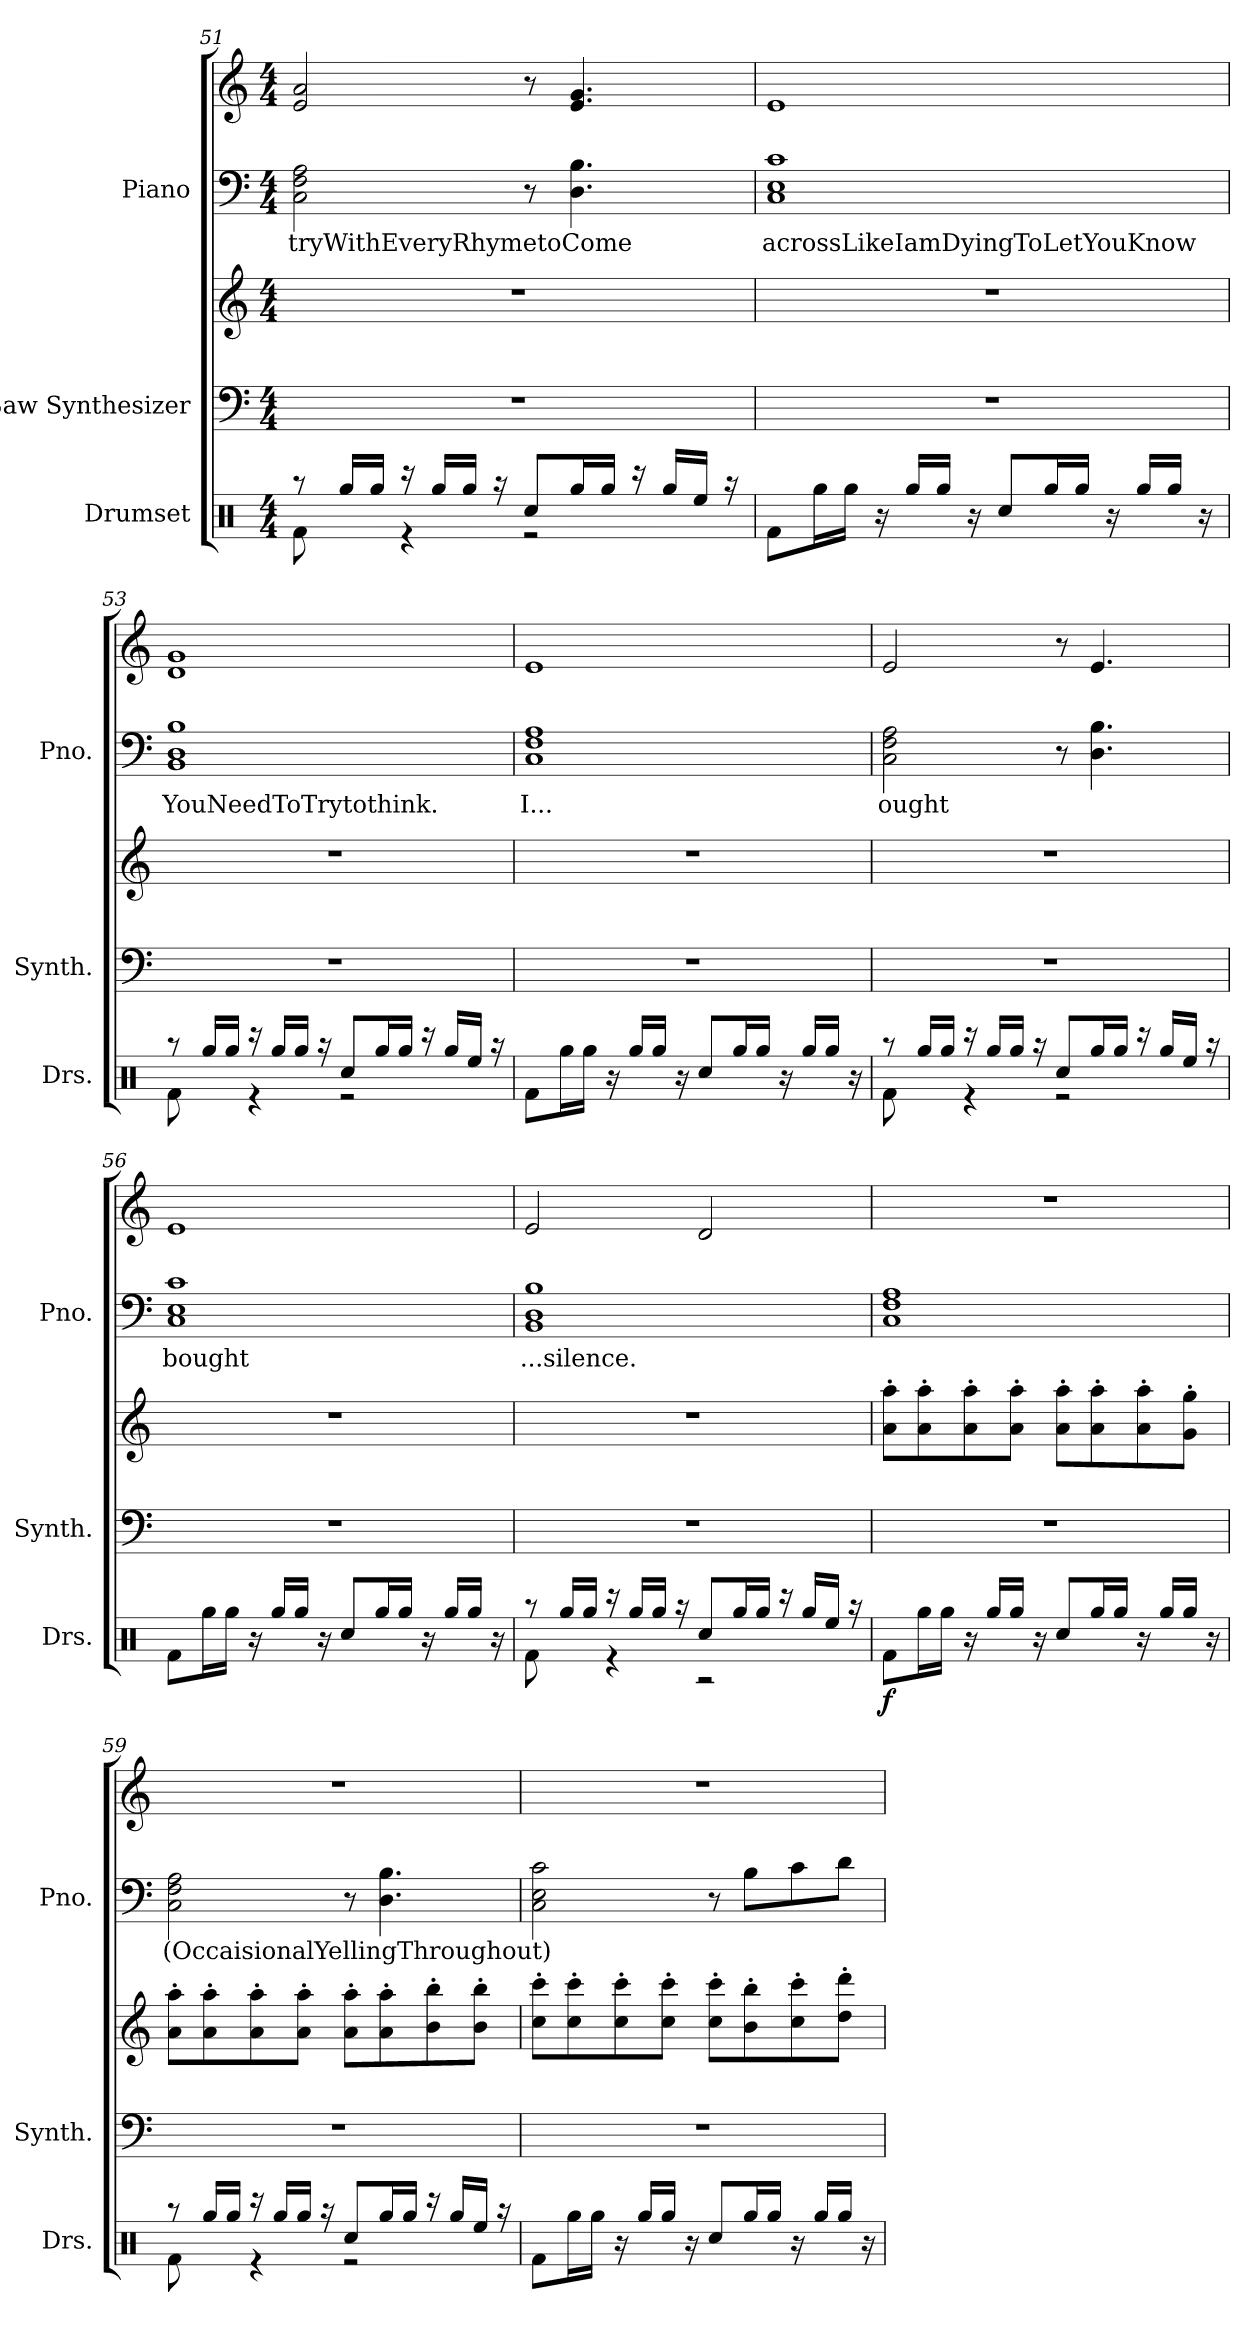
**kern	**dynam	**kern	**kern	**kern	**text	**kern
*part3	*part3	*part2	*part2	*part1	*part1	*part1
*staff5	*staff5	*staff4	*staff3	*staff2	*staff2	*staff1
*I"Drumset	*	*I"Saw Synthesizer	*	*I"Piano	*	*
*I'Drs.	*	*I'Synth.	*	*I'Pno.	*	*
!!LO:LB:g=z
*clefX	*	*clefF4	*clefG2	*clefF4	*	*clefG2
*k[]	*	*k[]	*k[]	*k[]	*	*k[]
*M4/4	*	*M4/4	*M4/4	*M4/4	*	*M4/4
=51	=51	=51	=51	=51	=51	=51
*^	*	*	*	*	*	*
8r	8Rf\	.	1r	1r	2C\ 2F\ 2A\	tryWithEveryRhymetoCome	2e/ 2a/
16Rgg/LL	8ryy	.	.	.	.	.	.
16Rgg/JJ	.	.	.	.	.	.	.
16r	4r	.	.	.	.	.	.
16Rgg/LL	.	.	.	.	.	.	.
16Rgg/JJ	.	.	.	.	.	.	.
16r	.	.	.	.	.	.	.
8Rcc/L	2r	.	.	.	8r	.	8r
16Rgg/L	.	.	.	.	4.D\ 4.B\	.	4.e/ 4.g/
16Rgg/JJ	.	.	.	.	.	.	.
16r	.	.	.	.	.	.	.
16Rgg/LL	.	.	.	.	.	.	.
16Ree/JJ	.	.	.	.	.	.	.
16r	.	.	.	.	.	.	.
*v	*v	*	*	*	*	*	*
=52	=52	=52	=52	=52	=52	=52
8Rf\L	.	1r	1r	1C 1E 1c	acrossLikeIamDyingToLetYouKnow	1e
16Rgg\L	.	.	.	.	.	.
16Rgg\JJ	.	.	.	.	.	.
16r	.	.	.	.	.	.
16Rgg/LL	.	.	.	.	.	.
16Rgg/JJ	.	.	.	.	.	.
16r	.	.	.	.	.	.
8Rcc/L	.	.	.	.	.	.
16Rgg/L	.	.	.	.	.	.
16Rgg/JJ	.	.	.	.	.	.
16r	.	.	.	.	.	.
16Rgg/LL	.	.	.	.	.	.
16Rgg/JJ	.	.	.	.	.	.
16r	.	.	.	.	.	.
!!LO:PB:g=z
=53	=53	=53	=53	=53	=53	=53
*^	*	*	*	*	*	*
8r	8Rf\	.	1r	1r	1BB 1D 1B	YouNeedToTrytothink.	1d 1g
16Rgg/LL	8ryy	.	.	.	.	.	.
16Rgg/JJ	.	.	.	.	.	.	.
16r	4r	.	.	.	.	.	.
16Rgg/LL	.	.	.	.	.	.	.
16Rgg/JJ	.	.	.	.	.	.	.
16r	.	.	.	.	.	.	.
8Rcc/L	2r	.	.	.	.	.	.
16Rgg/L	.	.	.	.	.	.	.
16Rgg/JJ	.	.	.	.	.	.	.
16r	.	.	.	.	.	.	.
16Rgg/LL	.	.	.	.	.	.	.
16Ree/JJ	.	.	.	.	.	.	.
16r	.	.	.	.	.	.	.
*v	*v	*	*	*	*	*	*
=54	=54	=54	=54	=54	=54	=54
8Rf\L	.	1r	1r	1C 1F 1A	I...	1e
16Rgg\L	.	.	.	.	.	.
16Rgg\JJ	.	.	.	.	.	.
16r	.	.	.	.	.	.
16Rgg/LL	.	.	.	.	.	.
16Rgg/JJ	.	.	.	.	.	.
16r	.	.	.	.	.	.
8Rcc/L	.	.	.	.	.	.
16Rgg/L	.	.	.	.	.	.
16Rgg/JJ	.	.	.	.	.	.
16r	.	.	.	.	.	.
16Rgg/LL	.	.	.	.	.	.
16Rgg/JJ	.	.	.	.	.	.
16r	.	.	.	.	.	.
!!LO:LB:g=z
=55	=55	=55	=55	=55	=55	=55
*^	*	*	*	*	*	*
8r	8Rf\	.	1r	1r	2C\ 2F\ 2A\	ought	2e/
16Rgg/LL	8ryy	.	.	.	.	.	.
16Rgg/JJ	.	.	.	.	.	.	.
16r	4r	.	.	.	.	.	.
16Rgg/LL	.	.	.	.	.	.	.
16Rgg/JJ	.	.	.	.	.	.	.
16r	.	.	.	.	.	.	.
8Rcc/L	2r	.	.	.	8r	.	8r
16Rgg/L	.	.	.	.	4.D\ 4.B\	.	4.e/
16Rgg/JJ	.	.	.	.	.	.	.
16r	.	.	.	.	.	.	.
16Rgg/LL	.	.	.	.	.	.	.
16Ree/JJ	.	.	.	.	.	.	.
16r	.	.	.	.	.	.	.
*v	*v	*	*	*	*	*	*
=56	=56	=56	=56	=56	=56	=56
8Rf\L	.	1r	1r	1C 1E 1c	bought	1e
16Rgg\L	.	.	.	.	.	.
16Rgg\JJ	.	.	.	.	.	.
16r	.	.	.	.	.	.
16Rgg/LL	.	.	.	.	.	.
16Rgg/JJ	.	.	.	.	.	.
16r	.	.	.	.	.	.
8Rcc/L	.	.	.	.	.	.
16Rgg/L	.	.	.	.	.	.
16Rgg/JJ	.	.	.	.	.	.
16r	.	.	.	.	.	.
16Rgg/LL	.	.	.	.	.	.
16Rgg/JJ	.	.	.	.	.	.
16r	.	.	.	.	.	.
!!LO:PB:g=z
=57	=57	=57	=57	=57	=57	=57
*^	*	*	*	*	*	*
8r	8Rf\	.	1r	1r	1BB 1D 1B	...silence.	2e/
16Rgg/LL	8ryy	.	.	.	.	.	.
16Rgg/JJ	.	.	.	.	.	.	.
16r	4r	.	.	.	.	.	.
16Rgg/LL	.	.	.	.	.	.	.
16Rgg/JJ	.	.	.	.	.	.	.
16r	.	.	.	.	.	.	.
8Rcc/L	2rA	.	.	.	.	.	2d/
16Rgg/L	.	.	.	.	.	.	.
16Rgg/JJ	.	.	.	.	.	.	.
16r	.	.	.	.	.	.	.
16Rgg/LL	.	.	.	.	.	.	.
16Ree/JJ	.	.	.	.	.	.	.
16r	.	.	.	.	.	.	.
*v	*v	*	*	*	*	*	*
=58	=58	=58	=58	=58	=58	=58
!	!LO:DY:b	!	!	!	!	!
8Rf\L	f	1r	8a\' 8aa\'L	1C 1F 1A	.	1r
16Rgg\L	.	.	8a\' 8aa\'	.	.	.
16Rgg\JJ	.	.	.	.	.	.
16r	.	.	8a\' 8aa\'	.	.	.
16Rgg/LL	.	.	.	.	.	.
16Rgg/JJ	.	.	8a\' 8aa\'J	.	.	.
16r	.	.	.	.	.	.
8Rcc/L	.	.	8a\' 8aa\'L	.	.	.
16Rgg/L	.	.	8a\' 8aa\'	.	.	.
16Rgg/JJ	.	.	.	.	.	.
16r	.	.	8a\' 8aa\'	.	.	.
16Rgg/LL	.	.	.	.	.	.
16Rgg/JJ	.	.	8g\' 8gg\'J	.	.	.
16r	.	.	.	.	.	.
!!LO:LB:g=z
=59	=59	=59	=59	=59	=59	=59
*^	*	*	*	*	*	*
8r	8Rf\	.	1r	8a\' 8aa\'L	2C\ 2F\ 2A\	(OccaisionalYellingThroughout)	1r
16Rgg/LL	8ryy	.	.	8a\' 8aa\'	.	.	.
16Rgg/JJ	.	.	.	.	.	.	.
16r	4r	.	.	8a\' 8aa\'	.	.	.
16Rgg/LL	.	.	.	.	.	.	.
16Rgg/JJ	.	.	.	8a\' 8aa\'J	.	.	.
16r	.	.	.	.	.	.	.
8Rcc/L	2r	.	.	8a\' 8aa\'L	8r	.	.
16Rgg/L	.	.	.	8a\' 8aa\'	4.D\ 4.B\	.	.
16Rgg/JJ	.	.	.	.	.	.	.
16r	.	.	.	8b\' 8bb\'	.	.	.
16Rgg/LL	.	.	.	.	.	.	.
16Ree/JJ	.	.	.	8b\' 8bb\'J	.	.	.
16r	.	.	.	.	.	.	.
*v	*v	*	*	*	*	*	*
=60	=60	=60	=60	=60	=60	=60
8Rf\L	.	1r	8cc\' 8ccc\'L	2C\ 2E\ 2c\	.	1r
16Rgg\L	.	.	8cc\' 8ccc\'	.	.	.
16Rgg\JJ	.	.	.	.	.	.
16r	.	.	8cc\' 8ccc\'	.	.	.
16Rgg/LL	.	.	.	.	.	.
16Rgg/JJ	.	.	8cc\' 8ccc\'J	.	.	.
16r	.	.	.	.	.	.
8Rcc/L	.	.	8cc\' 8ccc\'L	8r	.	.
16Rgg/L	.	.	8b\' 8bb\'	8B\L	.	.
16Rgg/JJ	.	.	.	.	.	.
16r	.	.	8cc\' 8ccc\'	8c\	.	.
16Rgg/LL	.	.	.	.	.	.
16Rgg/JJ	.	.	8dd\' 8ddd\'J	8d\J	.	.
16r	.	.	.	.	.	.
=	=	=	=	=	=	=
*-	*-	*-	*-	*-	*-	*-
